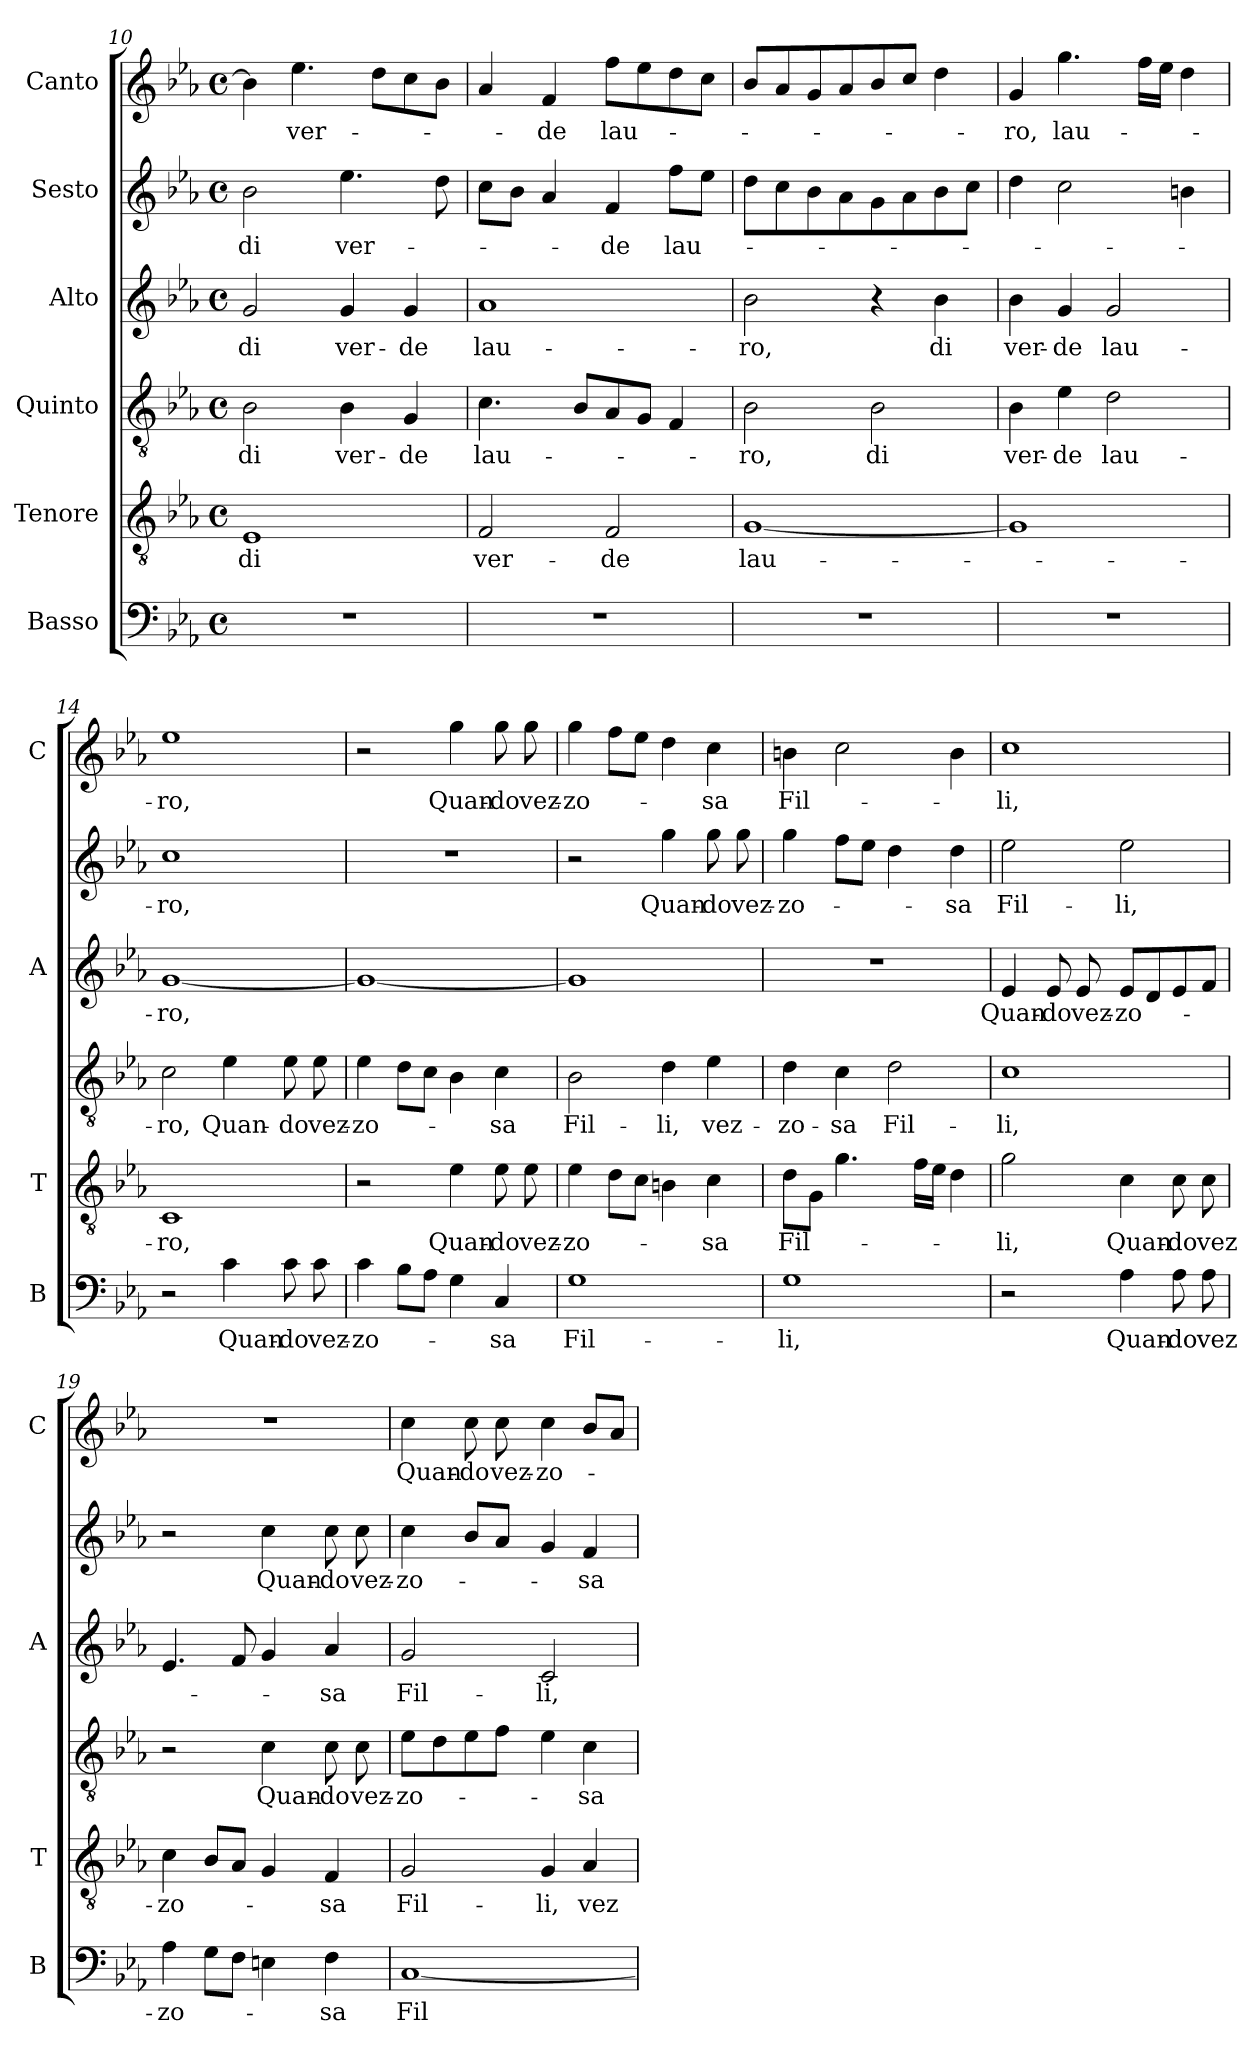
**kern	**text	**kern	**text	**kern	**text	**kern	**text	**kern	**text	**kern	**text
*part6	*part6	*part5	*part5	*part4	*part4	*part3	*part3	*part2	*part2	*part1	*part1
*staff6	*staff6	*staff5	*staff5	*staff4	*staff4	*staff3	*staff3	*staff2	*staff2	*staff1	*staff1
*I"Basso	*	*I"Tenore	*	*I"Quinto	*	*I"Alto	*	*I"Sesto	*	*I"Canto	*
*I'B	*	*I'T	*	*	*	*I'A	*	*	*	*I'C	*
*clefF4	*	*clefGv2	*	*clefGv2	*	*clefG2	*	*clefG2	*	*clefG2	*
*k[b-e-a-]	*	*k[b-e-a-]	*	*k[b-e-a-]	*	*k[b-e-a-]	*	*k[b-e-a-]	*	*k[b-e-a-]	*
*E-:	*	*E-:	*	*E-:	*	*E-:	*	*E-:	*	*E-:	*
*M4/4	*	*M4/4	*	*M4/4	*	*M4/4	*	*M4/4	*	*M4/4	*
*met(c)	*	*met(c)	*	*met(c)	*	*met(c)	*	*met(c)	*	*met(c)	*
=10	=10	=10	=10	=10	=10	=10	=10	=10	=10	=10	=10
!	!	!	!LO:LY:b	!	!LO:LY:b	!	!LO:LY:b	!	!LO:LY:b	!	!
1r	.	1E-	di	2B-\	di	2g/	di	2b-\	di	4b-\]	.
!	!	!	!	!	!	!	!	!	!	!	!LO:LY:b
.	.	.	.	.	.	.	.	.	.	4.ee-\	ver-
!	!	!	!	!	!LO:LY:b	!	!LO:LY:b	!	!LO:LY:b	!	!
.	.	.	.	4B-\	ver-	4g/	ver-	4.ee-\	ver-	.	.
.	.	.	.	.	.	.	.	.	.	8dd\L	.
!	!	!	!	!	!LO:LY:b	!	!LO:LY:b	!	!	!	!
.	.	.	.	4G/	-de	4g/	-de	.	.	8cc\	.
.	.	.	.	.	.	.	.	8dd\	.	8b-\J	.
=11	=11	=11	=11	=11	=11	=11	=11	=11	=11	=11	=11
!	!	!	!LO:LY:b	!	!LO:LY:b	!	!LO:LY:b	!	!	!	!
1r	.	2F/	ver-	4.c\	lau-	1a-	lau-	8cc\L	.	4a-/	.
.	.	.	.	.	.	.	.	8b-\J	.	.	.
!	!	!	!	!	!	!	!	!	!	!	!LO:LY:b
.	.	.	.	.	.	.	.	4a-/	.	4f/	-de
.	.	.	.	8B-/L	.	.	.	.	.	.	.
!	!	!	!LO:LY:b	!	!	!	!	!	!LO:LY:b	!	!LO:LY:b
.	.	2F/	-de	8A-/	.	.	.	4f/	-de	8ff\L	lau-
.	.	.	.	8G/J	.	.	.	.	.	8ee-\	.
!	!	!	!	!	!	!	!	!	!LO:LY:b	!	!
.	.	.	.	4F/	.	.	.	8ff\L	lau-	8dd\	.
.	.	.	.	.	.	.	.	8ee-\J	.	8cc\J	.
=12	=12	=12	=12	=12	=12	=12	=12	=12	=12	=12	=12
!	!	!	!LO:LY:b	!	!LO:LY:b	!	!LO:LY:b	!	!	!	!
1r	.	[1G	lau-	2B-\	-ro,	2b-\	-ro,	8dd\L	.	8b-/L	.
.	.	.	.	.	.	.	.	8cc\	.	8a-/	.
.	.	.	.	.	.	.	.	8b-\	.	8g/	.
.	.	.	.	.	.	.	.	8a-\	.	8a-/	.
!	!	!	!	!	!LO:LY:b	!	!	!	!	!	!
.	.	.	.	2B-\	di	4r	.	8g\	.	8b-/	.
.	.	.	.	.	.	.	.	8a-\	.	8cc/J	.
!	!	!	!	!	!	!	!LO:LY:b	!	!	!	!
.	.	.	.	.	.	4b-\	di	8b-\	.	4dd\	.
.	.	.	.	.	.	.	.	8cc\J	.	.	.
=13	=13	=13	=13	=13	=13	=13	=13	=13	=13	=13	=13
!	!	!	!	!	!LO:LY:b	!	!LO:LY:b	!	!	!	!LO:LY:b
1r	.	1G]	.	4B-\	ver-	4b-\	ver-	4dd\	.	4g/	-ro,
!	!	!	!	!	!LO:LY:b	!	!LO:LY:b	!	!	!	!LO:LY:b
.	.	.	.	4e-\	-de	4g/	-de	2cc\	.	4.gg\	lau-
!	!	!	!	!	!LO:LY:b	!	!LO:LY:b	!	!	!	!
.	.	.	.	2d\	lau-	2g/	lau-	.	.	.	.
.	.	.	.	.	.	.	.	.	.	16ff\LL	.
.	.	.	.	.	.	.	.	.	.	16ee-\JJ	.
.	.	.	.	.	.	.	.	4bn\	.	4dd\	.
!!LO:PB:g=z
=14	=14	=14	=14	=14	=14	=14	=14	=14	=14	=14	=14
!	!	!	!LO:LY:b	!	!LO:LY:b	!	!LO:LY:b	!	!LO:LY:b	!	!LO:LY:b
2r	.	1C	-ro,	2c\	-ro,	[1g	-ro,	1cc	-ro,	1ee-	-ro,
!	!LO:LY:b	!	!	!	!LO:LY:b	!	!	!	!	!	!
4c\	Quan-	.	.	4e-\	Quan-	.	.	.	.	.	.
!	!LO:LY:b	!	!	!	!LO:LY:b	!	!	!	!	!	!
8c\	-do	.	.	8e-\	-do	.	.	.	.	.	.
!	!LO:LY:b	!	!	!	!LO:LY:b	!	!	!	!	!	!
8c\	vez-	.	.	8e-\	vez-	.	.	.	.	.	.
=15	=15	=15	=15	=15	=15	=15	=15	=15	=15	=15	=15
!	!LO:LY:b	!	!	!	!LO:LY:b	!	!	!	!	!	!
4c\	-zo-	2r	.	4e-\	-zo-	1g_	.	1r	.	2r	.
8B-\L	.	.	.	8d\L	.	.	.	.	.	.	.
8A-\J	.	.	.	8c\J	.	.	.	.	.	.	.
!	!	!	!LO:LY:b	!	!	!	!	!	!	!	!LO:LY:b
4G\	.	4e-\	Quan-	4B-\	.	.	.	.	.	4gg\	Quan-
!	!LO:LY:b	!	!LO:LY:b	!	!LO:LY:b	!	!	!	!	!	!LO:LY:b
4C/	-sa	8e-\	-do	4c\	-sa	.	.	.	.	8gg\	-do
!	!	!	!LO:LY:b	!	!	!	!	!	!	!	!LO:LY:b
.	.	8e-\	vez-	.	.	.	.	.	.	8gg\	vez-
=16	=16	=16	=16	=16	=16	=16	=16	=16	=16	=16	=16
!	!LO:LY:b	!	!LO:LY:b	!	!LO:LY:b	!	!	!	!	!	!LO:LY:b
1G	Fil-	4e-\	-zo-	2B-\	Fil-	1g]	.	2r	.	4gg\	-zo-
.	.	8d\L	.	.	.	.	.	.	.	8ff\L	.
.	.	8c\J	.	.	.	.	.	.	.	8ee-\J	.
!	!	!	!	!	!LO:LY:b	!	!	!	!LO:LY:b	!	!
.	.	4Bn\	.	4d\	-li,	.	.	4gg\	Quan-	4dd\	.
!	!	!	!LO:LY:b	!	!LO:LY:b	!	!	!	!LO:LY:b	!	!LO:LY:b
.	.	4c\	-sa	4e-\	vez-	.	.	8gg\	-do	4cc\	-sa
!	!	!	!	!	!	!	!	!	!LO:LY:b	!	!
.	.	.	.	.	.	.	.	8gg\	vez-	.	.
=17	=17	=17	=17	=17	=17	=17	=17	=17	=17	=17	=17
!	!LO:LY:b	!	!LO:LY:b	!	!LO:LY:b	!	!	!	!LO:LY:b	!	!LO:LY:b
1G	-li,	8d\L	Fil-	4d\	-zo-	1r	.	4gg\	-zo-	4bn\	Fil-
.	.	8G\J	.	.	.	.	.	.	.	.	.
!	!	!	!	!	!LO:LY:b	!	!	!	!	!	!
.	.	4.g\	.	4c\	-sa	.	.	8ff\L	.	2cc\	.
.	.	.	.	.	.	.	.	8ee-\J	.	.	.
!	!	!	!	!	!LO:LY:b	!	!	!	!	!	!
.	.	.	.	2d\	Fil-	.	.	4dd\	.	.	.
.	.	16f\LL	.	.	.	.	.	.	.	.	.
.	.	16e-\JJ	.	.	.	.	.	.	.	.	.
!	!	!	!	!	!	!	!	!	!LO:LY:b	!	!
.	.	4d\	.	.	.	.	.	4dd\	-sa	4b\	.
=18	=18	=18	=18	=18	=18	=18	=18	=18	=18	=18	=18
!	!	!	!LO:LY:b	!	!LO:LY:b	!	!LO:LY:b	!	!LO:LY:b	!	!LO:LY:b
2r	.	2g\	-li,	1c	-li,	4e-/	Quan-	2ee-\	Fil-	1cc	-li,
!	!	!	!	!	!	!	!LO:LY:b	!	!	!	!
.	.	.	.	.	.	8e-/	-do	.	.	.	.
!	!	!	!	!	!	!	!LO:LY:b	!	!	!	!
.	.	.	.	.	.	8e-/	vez-	.	.	.	.
!	!LO:LY:b	!	!LO:LY:b	!	!	!	!LO:LY:b	!	!LO:LY:b	!	!
4A-\	Quan-	4c\	Quan-	.	.	8e-/L	-zo-	2ee-\	-li,	.	.
.	.	.	.	.	.	8d/	.	.	.	.	.
!	!LO:LY:b	!	!LO:LY:b	!	!	!	!	!	!	!	!
8A-\	-do	8c\	-do	.	.	8e-/	.	.	.	.	.
!	!LO:LY:b	!	!LO:LY:b	!	!	!	!	!	!	!	!
8A-\	vez-	8c\	vez-	.	.	8f/J	.	.	.	.	.
=19	=19	=19	=19	=19	=19	=19	=19	=19	=19	=19	=19
!	!LO:LY:b	!	!LO:LY:b	!	!	!	!	!	!	!	!
4A-\	-zo-	4c\	-zo-	2r	.	4.e-/	.	2r	.	1r	.
8G\L	.	8B-/L	.	.	.	.	.	.	.	.	.
8F\J	.	8A-/J	.	.	.	8f/	.	.	.	.	.
!	!	!	!	!	!LO:LY:b	!	!	!	!LO:LY:b	!	!
4En\	.	4G/	.	4c\	Quan-	4g/	.	4cc\	Quan-	.	.
!	!LO:LY:b	!	!LO:LY:b	!	!LO:LY:b	!	!LO:LY:b	!	!LO:LY:b	!	!
4F\	-sa	4F/	-sa	8c\	-do	4a-/	-sa	8cc\	-do	.	.
!	!	!	!	!	!LO:LY:b	!	!	!	!LO:LY:b	!	!
.	.	.	.	8c\	vez-	.	.	8cc\	vez-	.	.
!!LO:LB:g=z
=20	=20	=20	=20	=20	=20	=20	=20	=20	=20	=20	=20
!	!LO:LY:b	!	!LO:LY:b	!	!LO:LY:b	!	!LO:LY:b	!	!LO:LY:b	!	!LO:LY:b
[1C	Fil-	2G/	Fil-	8e-\L	-zo-	2g/	Fil-	4cc\	-zo-	4cc\	Quan-
.	.	.	.	8d\	.	.	.	.	.	.	.
!	!	!	!	!	!	!	!	!	!	!	!LO:LY:b
.	.	.	.	8e-\	.	.	.	8b-/L	.	8cc\	-do
!	!	!	!	!	!	!	!	!	!	!	!LO:LY:b
.	.	.	.	8f\J	.	.	.	8a-/J	.	8cc\	vez-
!	!	!	!LO:LY:b	!	!	!	!LO:LY:b	!	!	!	!LO:LY:b
.	.	4G/	-li,	4e-\	.	2c/	-li,	4g/	.	4cc\	-zo-
!	!	!	!LO:LY:b	!	!LO:LY:b	!	!	!	!LO:LY:b	!	!
.	.	4A-/	vez-	4c\	-sa	.	.	4f/	-sa	8b-/L	.
.	.	.	.	.	.	.	.	.	.	8a-/J	.
=	=	=	=	=	=	=	=	=	=	=	=
*-	*-	*-	*-	*-	*-	*-	*-	*-	*-	*-	*-
